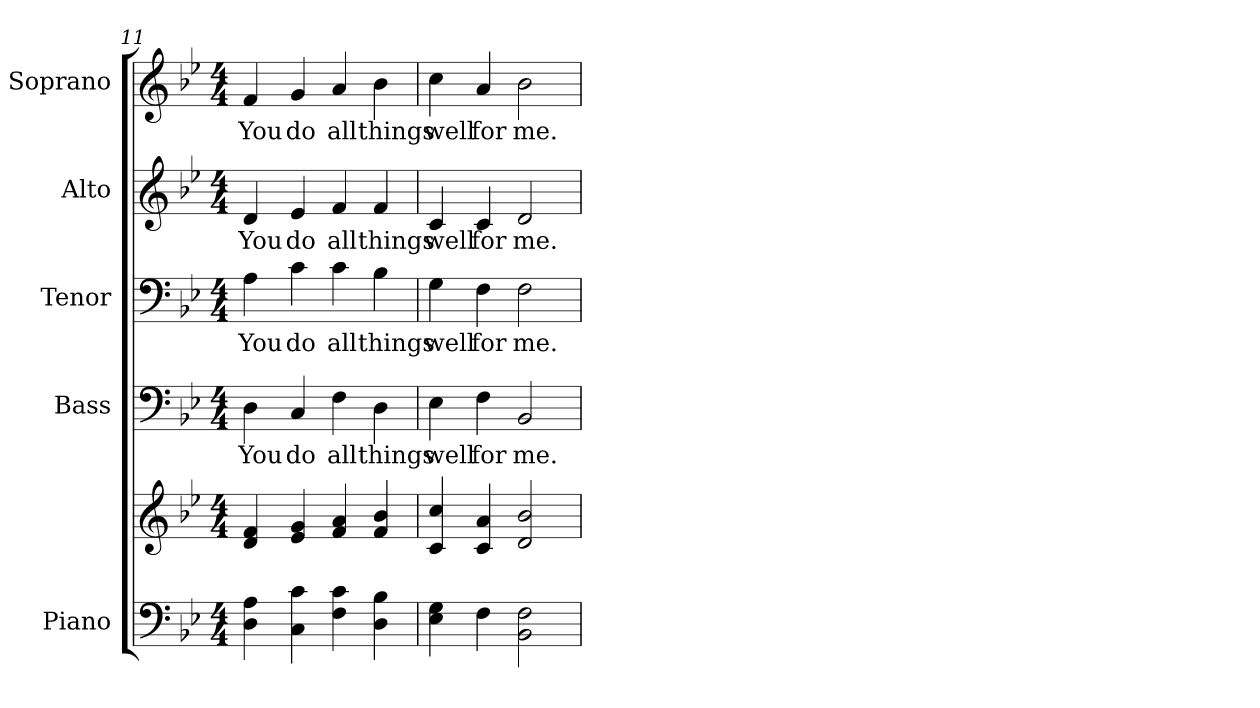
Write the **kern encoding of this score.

**kern	**kern	**kern	**text	**kern	**text	**kern	**text	**kern	**text
*part5	*part5	*part4	*part4	*part3	*part3	*part2	*part2	*part1	*part1
*staff6	*staff5	*staff4	*staff4	*staff3	*staff3	*staff2	*staff2	*staff1	*staff1
*I"Piano	*	*I"Bass	*	*I"Tenor	*	*I"Alto	*	*I"Soprano	*
*I'Pno.	*	*I'B.	*	*I'T.	*	*I'A.	*	*I'S.	*
*clefF4	*clefG2	*clefF4	*	*clefF4	*	*clefG2	*	*clefG2	*
*k[b-e-]	*k[b-e-]	*k[b-e-]	*	*k[b-e-]	*	*k[b-e-]	*	*k[b-e-]	*
*B-:	*B-:	*B-:	*	*B-:	*	*B-:	*	*B-:	*
*M4/4	*M4/4	*M4/4	*	*M4/4	*	*M4/4	*	*M4/4	*
=11	=11	=11	=11	=11	=11	=11	=11	=11	=11
!	!	!	!LO:LY:b:color=#000000	!	!	!	!	!	!
!	!	!	!	!	!LO:LY:b:color=#000000	!	!	!	!
!	!	!	!	!	!	!	!LO:LY:b:color=#000000	!	!
!	!	!	!	!	!	!	!	!	!LO:LY:b:color=#000000
4Di\ 4Ai	4di/ 4fi	4Di\	You	4Ai\	You	4di/	You	4fi/	You
!	!	!	!LO:LY:b:color=#000000	!	!	!	!	!	!
!	!	!	!	!	!LO:LY:b:color=#000000	!	!	!	!
!	!	!	!	!	!	!	!LO:LY:b:color=#000000	!	!
!	!	!	!	!	!	!	!	!	!LO:LY:b:color=#000000
4Ci\ 4ci	4e-i/ 4gi	4Ci/	do	4ci\	do	4e-i/	do	4gi/	do
!	!	!	!LO:LY:b:color=#000000	!	!	!	!	!	!
!	!	!	!	!	!LO:LY:b:color=#000000	!	!	!	!
!	!	!	!	!	!	!	!LO:LY:b:color=#000000	!	!
!	!	!	!	!	!	!	!	!	!LO:LY:b:color=#000000
4Fi\ 4ci	4fi/ 4ai	4Fi\	all	4ci\	all	4fi/	all	4ai/	all
!	!	!	!LO:LY:b:color=#000000	!	!	!	!	!	!
!	!	!	!	!	!LO:LY:b:color=#000000	!	!	!	!
!	!	!	!	!	!	!	!LO:LY:b:color=#000000	!	!
!	!	!	!	!	!	!	!	!	!LO:LY:b:color=#000000
4Di\ 4B-i	4fi/ 4b-i	4Di\	things	4B-i\	things	4fi/	things	4b-i\	things
=12	=12	=12	=12	=12	=12	=12	=12	=12	=12
!	!	!	!LO:LY:b:color=#000000	!	!	!	!	!	!
!	!	!	!	!	!LO:LY:b:color=#000000	!	!	!	!
!	!	!	!	!	!	!	!LO:LY:b:color=#000000	!	!
!	!	!	!	!	!	!	!	!	!LO:LY:b:color=#000000
4E-i\ 4Gi	4ci/ 4cci	4E-i\	well	4Gi\	well	4ci/	well	4cci\	well
!	!	!	!LO:LY:b:color=#000000	!	!	!	!	!	!
!	!	!	!	!	!LO:LY:b:color=#000000	!	!	!	!
!	!	!	!	!	!	!	!LO:LY:b:color=#000000	!	!
!	!	!	!	!	!	!	!	!	!LO:LY:b:color=#000000
4Fi\	4ci/ 4ai	4Fi\	for	4Fi\	for	4ci/	for	4ai/	for
!	!	!	!LO:LY:b:color=#000000	!	!	!	!	!	!
!	!	!	!	!	!LO:LY:b:color=#000000	!	!	!	!
!	!	!	!	!	!	!	!LO:LY:b:color=#000000	!	!
!	!	!	!	!	!	!	!	!	!LO:LY:b:color=#000000
2BB-i\ 2Fi	2di/ 2b-i	2BB-i/	me.	2Fi\	me.	2di/	me.	2b-i\	me.
=	=	=	=	=	=	=	=	=	=
*-	*-	*-	*-	*-	*-	*-	*-	*-	*-
